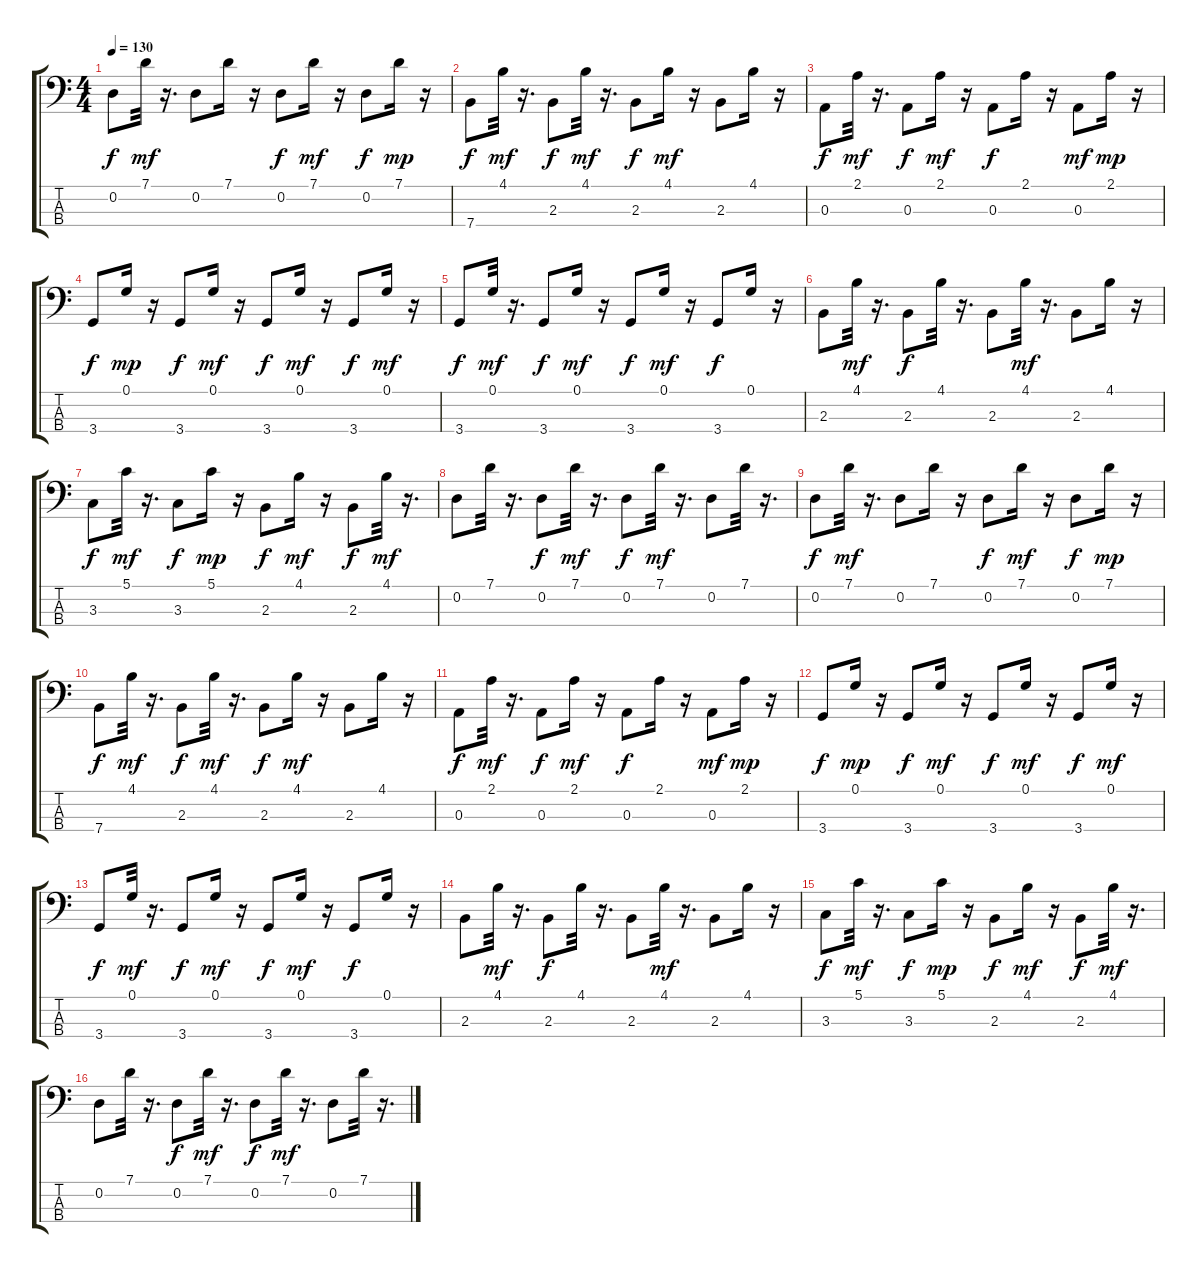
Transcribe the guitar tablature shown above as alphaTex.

\track "" {instrument electricbassfinger}
\staff {score tabs}
\tuning (G2 D2 A1 E1) {hide}
\ts (4 4)
\tempo 130
\clef f4
\ks c
0.2.8{dy f} 7.1.32{dy mf} r.16{d} 0.2.8 7.1.16 r.16 0.2.8{dy f} 7.1.16{dy mf} r.16 0.2.8{dy f} 7.1.16{dy mp} r.16 |
7.4.8{dy f} 4.1.32{dy mf} r.16{d} 2.3.8{dy f} 4.1.32{dy mf} r.16{d} 2.3.8{dy f} 4.1.16{dy mf} r.16 2.3.8 4.1.16 r.16 |
0.3.8{dy f} 2.1.32{dy mf} r.16{d} 0.3.8{dy f} 2.1.16{dy mf} r.16 0.3.8{dy f} 2.1.16 r.16 0.3.8{dy mf} 2.1.16{dy mp} r.16 |
3.4.8{dy f} 0.1.16{dy mp} r.16 3.4.8{dy f} 0.1.16{dy mf} r.16 3.4.8{dy f} 0.1.16{dy mf} r.16 3.4.8{dy f} 0.1.16{dy mf} r.16 |
3.4.8{dy f} 0.1.32{dy mf} r.16{d} 3.4.8{dy f} 0.1.16{dy mf} r.16 3.4.8{dy f} 0.1.16{dy mf} r.16 3.4.8{dy f} 0.1.16 r.16 |
2.3.8 4.1.32{dy mf} r.16{d} 2.3.8{dy f} 4.1.32 r.16{d} 2.3.8 4.1.32{dy mf} r.16{d} 2.3.8 4.1.16 r.16 |
3.3.8{dy f} 5.1.32{dy mf} r.16{d} 3.3.8{dy f} 5.1.16{dy mp} r.16 2.3.8{dy f} 4.1.16{dy mf} r.16 2.3.8{dy f} 4.1.32{dy mf} r.16{d} |
0.2.8 7.1.32 r.16{d} 0.2.8{dy f} 7.1.32{dy mf} r.16{d} 0.2.8{dy f} 7.1.32{dy mf} r.16{d} 0.2.8 7.1.32 r.16{d} |
0.2.8{dy f} 7.1.32{dy mf} r.16{d} 0.2.8 7.1.16 r.16 0.2.8{dy f} 7.1.16{dy mf} r.16 0.2.8{dy f} 7.1.16{dy mp} r.16 |
7.4.8{dy f} 4.1.32{dy mf} r.16{d} 2.3.8{dy f} 4.1.32{dy mf} r.16{d} 2.3.8{dy f} 4.1.16{dy mf} r.16 2.3.8 4.1.16 r.16 |
0.3.8{dy f} 2.1.32{dy mf} r.16{d} 0.3.8{dy f} 2.1.16{dy mf} r.16 0.3.8{dy f} 2.1.16 r.16 0.3.8{dy mf} 2.1.16{dy mp} r.16 |
3.4.8{dy f} 0.1.16{dy mp} r.16 3.4.8{dy f} 0.1.16{dy mf} r.16 3.4.8{dy f} 0.1.16{dy mf} r.16 3.4.8{dy f} 0.1.16{dy mf} r.16 |
3.4.8{dy f} 0.1.32{dy mf} r.16{d} 3.4.8{dy f} 0.1.16{dy mf} r.16 3.4.8{dy f} 0.1.16{dy mf} r.16 3.4.8{dy f} 0.1.16 r.16 |
2.3.8 4.1.32{dy mf} r.16{d} 2.3.8{dy f} 4.1.32 r.16{d} 2.3.8 4.1.32{dy mf} r.16{d} 2.3.8 4.1.16 r.16 |
3.3.8{dy f} 5.1.32{dy mf} r.16{d} 3.3.8{dy f} 5.1.16{dy mp} r.16 2.3.8{dy f} 4.1.16{dy mf} r.16 2.3.8{dy f} 4.1.32{dy mf} r.16{d} |
0.2.8 7.1.32 r.16{d} 0.2.8{dy f} 7.1.32{dy mf} r.16{d} 0.2.8{dy f} 7.1.32{dy mf} r.16{d} 0.2.8 7.1.32 r.16{d}
